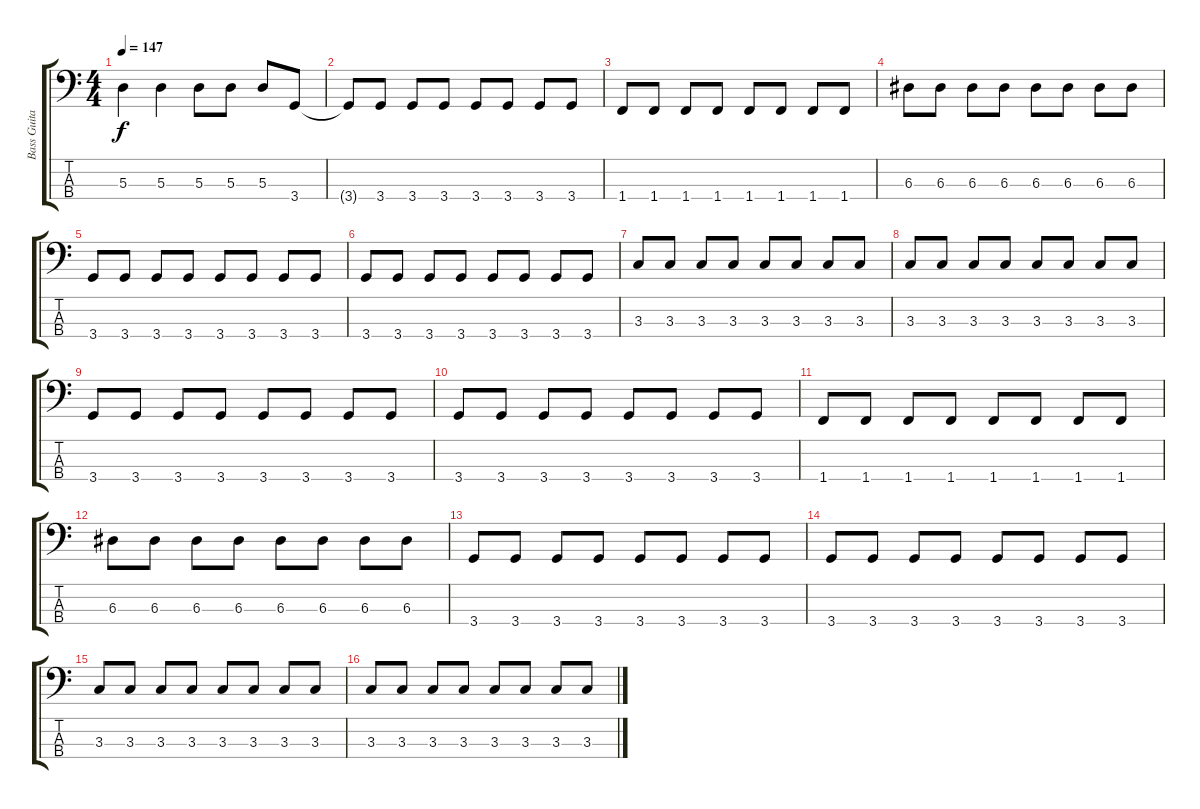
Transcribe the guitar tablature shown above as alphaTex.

\track ("Bass Guitar" "Bass Guita") {instrument electricbasspick}
\staff {score tabs}
\tuning (G2 D2 A1 E1) {hide}
\ts (4 4)
\tempo 147
\clef f4
\ks c
5.3.4{dy f} 5.3.4 5.3.8 5.3.8 5.3.8 3.4.8 |
3.4{t}.8 3.4.8 3.4.8 3.4.8 3.4.8 3.4.8 3.4.8 3.4.8 |
1.4.8 1.4.8 1.4.8 1.4.8 1.4.8 1.4.8 1.4.8 1.4.8 |
6.3.8 6.3.8 6.3.8 6.3.8 6.3.8 6.3.8 6.3.8 6.3.8 |
3.4.8 3.4.8 3.4.8 3.4.8 3.4.8 3.4.8 3.4.8 3.4.8 |
3.4.8 3.4.8 3.4.8 3.4.8 3.4.8 3.4.8 3.4.8 3.4.8 |
3.3.8 3.3.8 3.3.8 3.3.8 3.3.8 3.3.8 3.3.8 3.3.8 |
3.3.8 3.3.8 3.3.8 3.3.8 3.3.8 3.3.8 3.3.8 3.3.8 |
3.4.8 3.4.8 3.4.8 3.4.8 3.4.8 3.4.8 3.4.8 3.4.8 |
3.4.8 3.4.8 3.4.8 3.4.8 3.4.8 3.4.8 3.4.8 3.4.8 |
1.4.8 1.4.8 1.4.8 1.4.8 1.4.8 1.4.8 1.4.8 1.4.8 |
6.3.8 6.3.8 6.3.8 6.3.8 6.3.8 6.3.8 6.3.8 6.3.8 |
3.4.8 3.4.8 3.4.8 3.4.8 3.4.8 3.4.8 3.4.8 3.4.8 |
3.4.8 3.4.8 3.4.8 3.4.8 3.4.8 3.4.8 3.4.8 3.4.8 |
3.3.8 3.3.8 3.3.8 3.3.8 3.3.8 3.3.8 3.3.8 3.3.8 |
3.3.8 3.3.8 3.3.8 3.3.8 3.3.8 3.3.8 3.3.8 3.3.8
